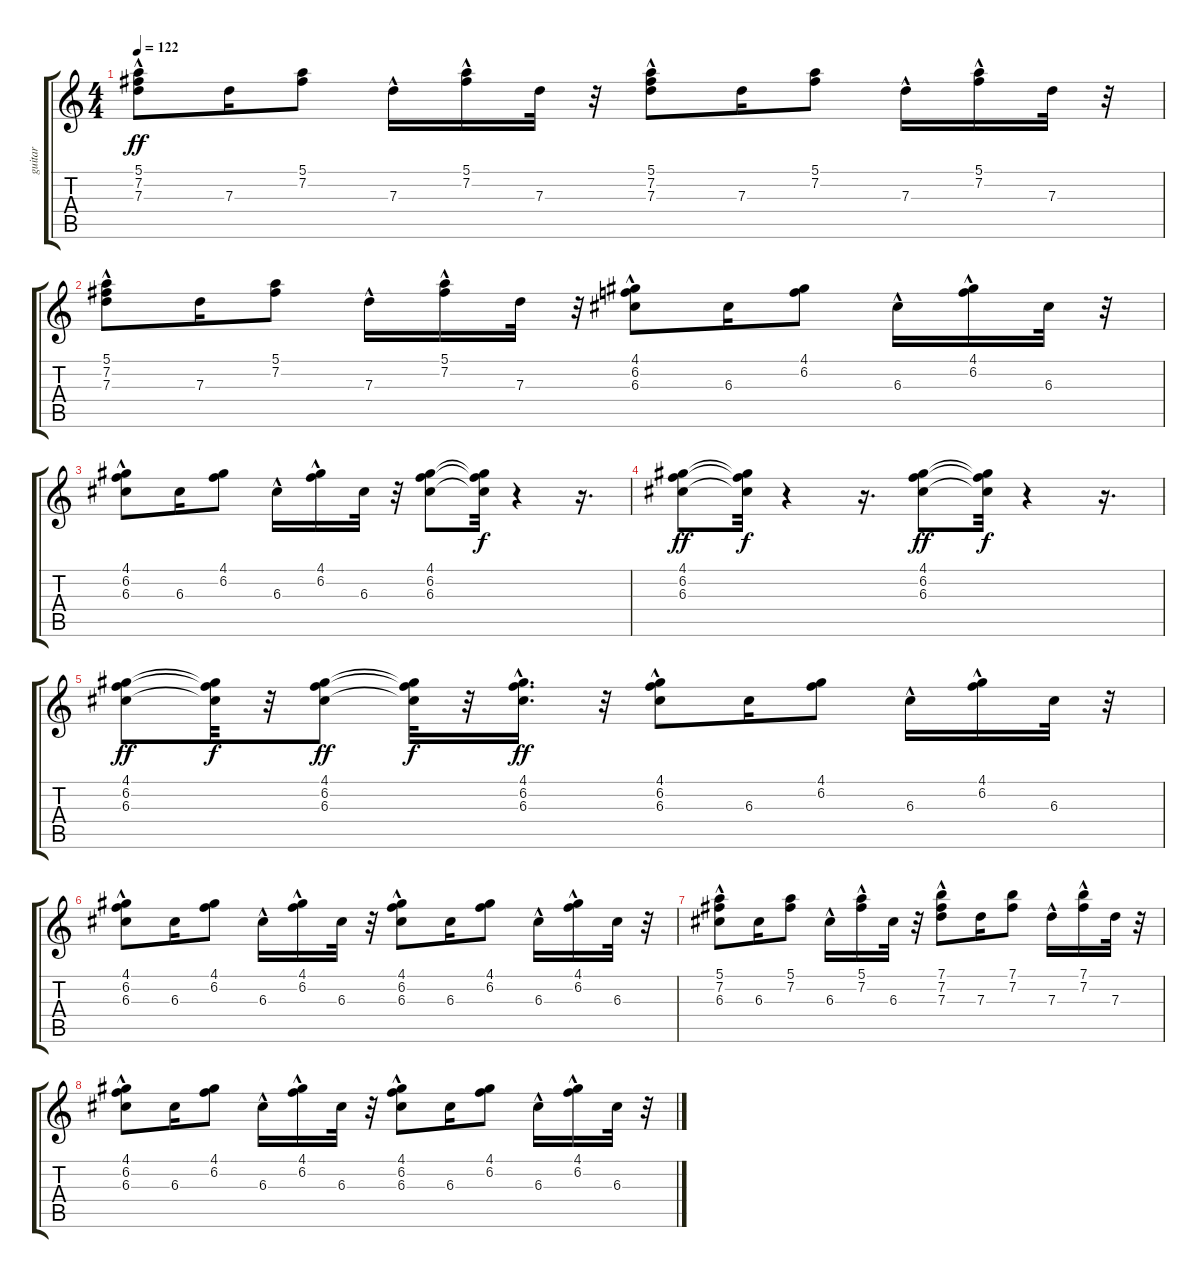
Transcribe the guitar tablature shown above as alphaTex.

\track ("guitar" "guitar") {instrument acousticguitarnylon}
\staff {score tabs}
\tuning (E4 B3 G3 D3 A2 E2) {hide}
\ts (4 4)
\tempo 122
\clef g2
\ks c
(5.1 7.2 7.3{hac}).8{dy ff} 7.3.16 (5.1 7.2).8 7.3{hac}.16 (5.1{hac} 7.2{hac}).16 7.3.32 r.32 (5.1 7.2 7.3{hac}).8 7.3.16 (5.1 7.2).8 7.3{hac}.16 (5.1{hac} 7.2{hac}).16 7.3.32 r.32 |
(5.1 7.2 7.3{hac}).8 7.3.16 (5.1 7.2).8 7.3{hac}.16 (5.1{hac} 7.2{hac}).16 7.3.32 r.32 (4.1 6.2 6.3{hac}).8 6.3.16 (4.1 6.2).8 6.3{hac}.16 (4.1{hac} 6.2{hac}).16 6.3.32 r.32 |
(4.1 6.2 6.3{hac}).8 6.3.16 (4.1 6.2).8 6.3{hac}.16 (4.1{hac} 6.2{hac}).16 6.3.32 r.32 (4.1 6.2 6.3).8 (4.1{t} 6.2{t} 6.3{t}).32{dy f} r.4 r.16{d} |
(4.1 6.2 6.3).8{dy ff} (4.1{t} 6.2{t} 6.3{t}).32{dy f} r.4 r.16{d} (4.1 6.2 6.3).8{dy ff} (4.1{t} 6.2{t} 6.3{t}).32{dy f} r.4 r.16{d} |
(4.1 6.2 6.3).8{dy ff} (4.1{t} 6.2{t} 6.3{t}).32{dy f} r.32 (4.1 6.2 6.3).8{dy ff} (4.1{t} 6.2{t} 6.3{t}).32{dy f} r.32 (4.1{hac} 6.2{hac} 6.3{hac}).16{d dy ff} r.32 (4.1 6.2 6.3{hac}).8 6.3.16 (4.1 6.2).8 6.3{hac}.16 (4.1{hac} 6.2{hac}).16 6.3.32 r.32 |
(4.1 6.2 6.3{hac}).8 6.3.16 (4.1 6.2).8 6.3{hac}.16 (4.1{hac} 6.2{hac}).16 6.3.32 r.32 (4.1 6.2 6.3{hac}).8 6.3.16 (4.1 6.2).8 6.3{hac}.16 (4.1{hac} 6.2{hac}).16 6.3.32 r.32 |
(5.1 7.2 6.3{hac}).8 6.3.16 (5.1 7.2).8 6.3{hac}.16 (5.1{hac} 7.2{hac}).16 6.3.32 r.32 (7.1 7.2 7.3{hac}).8 7.3.16 (7.1 7.2).8 7.3{hac}.16 (7.1{hac} 7.2{hac}).16 7.3.32 r.32 |
(4.1 6.2 6.3{hac}).8 6.3.16 (4.1 6.2).8 6.3{hac}.16 (4.1{hac} 6.2{hac}).16 6.3.32 r.32 (4.1 6.2 6.3{hac}).8 6.3.16 (4.1 6.2).8 6.3{hac}.16 (4.1{hac} 6.2{hac}).16 6.3.32 r.32
